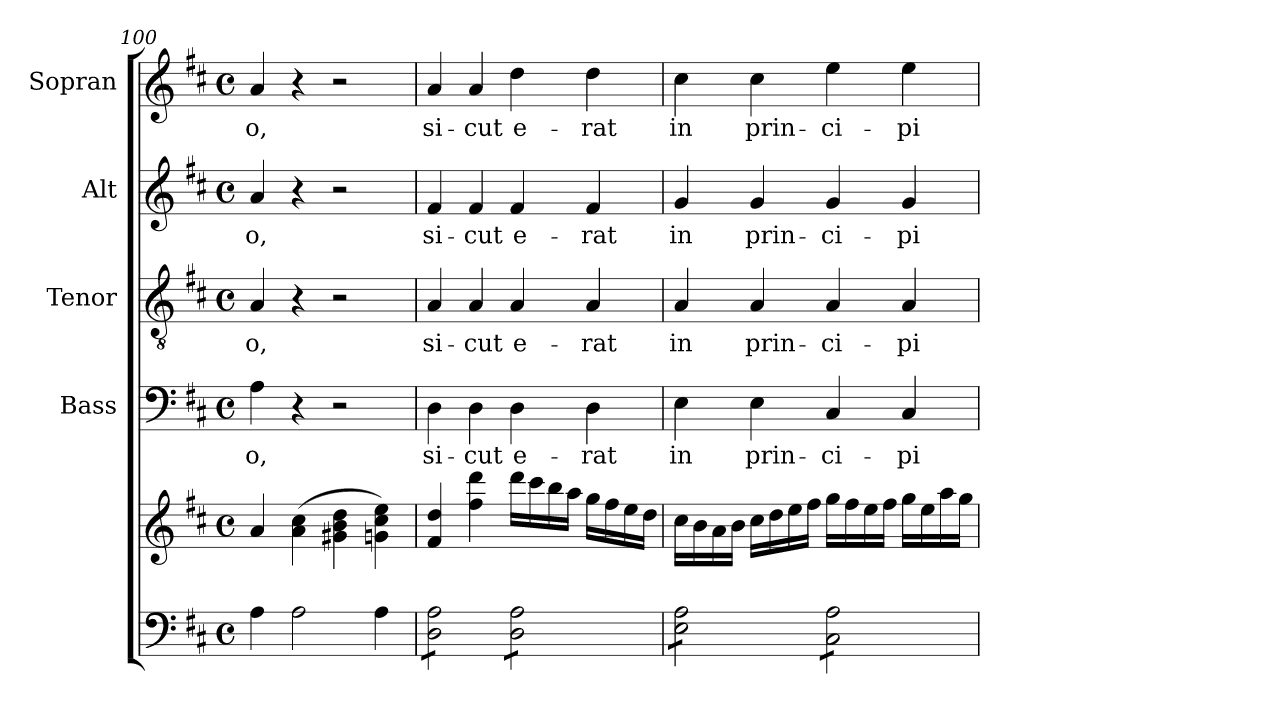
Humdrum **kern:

**kern	**kern	**kern	**text	**kern	**text	**kern	**text	**kern	**text
*part5	*part5	*part4	*part4	*part3	*part3	*part2	*part2	*part1	*part1
*staff6	*staff5	*staff4	*staff4	*staff3	*staff3	*staff2	*staff2	*staff1	*staff1
*	*	*I"Bass	*	*I"Tenor	*	*I"Alt	*	*I"Sopran	*
*	*	*I'B.	*	*I'T.	*	*I'A.	*	*I'S.	*
*clefF4	*clefG2	*clefF4	*	*clefGv2	*	*clefG2	*	*clefG2	*
*k[f#c#]	*k[f#c#]	*k[f#c#]	*	*k[f#c#]	*	*k[f#c#]	*	*k[f#c#]	*
*D:	*D:	*D:	*	*D:	*	*D:	*	*D:	*
*M4/4	*M4/4	*M4/4	*	*M4/4	*	*M4/4	*	*M4/4	*
*met(c)	*met(c)	*met(c)	*	*met(c)	*	*met(c)	*	*met(c)	*
=100	=100	=100	=100	=100	=100	=100	=100	=100	=100
!	!	!	!LO:LY:b	!	!LO:LY:b	!	!LO:LY:b	!	!LO:LY:b
4A\	4a/	4A\	-o,	4A/	-o,	4a/	-o,	4a/	-o,
2A\	(>4a\ 4cc#\	4r	.	4r	.	4r	.	4r	.
.	4g#X\ 4b\ 4dd\	2r	.	2r	.	2r	.	2r	.
4A\	4gn\ 4cc#\ 4ee\)	.	.	.	.	.	.	.	.
=101	=101	=101	=101	=101	=101	=101	=101	=101	=101
!	!	!	!LO:LY:b	!	!LO:LY:b	!	!LO:LY:b	!	!LO:LY:b
*tremolo	*	*	*	*	*	*	*	*	*
8D\ 8A\L	4f#/ 4dd/	4D\	si-	4A/	si-	4f#/	si-	4a/	si-
8D\ 8A\	.	.	.	.	.	.	.	.	.
!	!	!	!LO:LY:b	!	!LO:LY:b	!	!LO:LY:b	!	!LO:LY:b
8D\ 8A\	4ff#\ 4ddd\	4D\	-cut	4A/	-cut	4f#/	-cut	4a/	-cut
8D\ 8A\J	.	.	.	.	.	.	.	.	.
!	!	!	!LO:LY:b	!	!LO:LY:b	!	!LO:LY:b	!	!LO:LY:b
8D\ 8A\L	16ddd\LL	4D\	e-	4A/	e-	4f#/	e-	4dd\	e-
.	16ccc#\	.	.	.	.	.	.	.	.
8D\ 8A\	16bb\	.	.	.	.	.	.	.	.
.	16aa\JJ	.	.	.	.	.	.	.	.
!	!	!	!LO:LY:b	!	!LO:LY:b	!	!LO:LY:b	!	!LO:LY:b
8D\ 8A\	16gg\LL	4D\	-rat	4A/	-rat	4f#/	-rat	4dd\	-rat
.	16ff#\	.	.	.	.	.	.	.	.
8D\ 8A\J	16ee\	.	.	.	.	.	.	.	.
.	16dd\JJ	.	.	.	.	.	.	.	.
=102	=102	=102	=102	=102	=102	=102	=102	=102	=102
!	!	!	!LO:LY:b	!	!LO:LY:b	!	!LO:LY:b	!	!LO:LY:b
8E\ 8A\L	16cc#\LL	4E\	in	4A/	in	4g/	in	4cc#\	in
.	16b\	.	.	.	.	.	.	.	.
8E\ 8A\	16a\	.	.	.	.	.	.	.	.
.	16b\JJ	.	.	.	.	.	.	.	.
!	!	!	!LO:LY:b	!	!LO:LY:b	!	!LO:LY:b	!	!LO:LY:b
8E\ 8A\	16cc#\LL	4E\	prin-	4A/	prin-	4g/	prin-	4cc#\	prin-
.	16dd\	.	.	.	.	.	.	.	.
8E\ 8A\J	16ee\	.	.	.	.	.	.	.	.
.	16ff#\JJ	.	.	.	.	.	.	.	.
!	!	!	!LO:LY:b	!	!LO:LY:b	!	!LO:LY:b	!	!LO:LY:b
8C#\ 8A\L	16gg\LL	4C#/	-ci-	4A/	-ci-	4g/	-ci-	4ee\	-ci-
.	16ff#\	.	.	.	.	.	.	.	.
8C#\ 8A\	16ee\	.	.	.	.	.	.	.	.
.	16ff#\JJ	.	.	.	.	.	.	.	.
!	!	!	!LO:LY:b	!	!LO:LY:b	!	!LO:LY:b	!	!LO:LY:b
8C#\ 8A\	16gg\LL	4C#/	-pi-	4A/	-pi-	4g/	-pi-	4ee\	-pi-
.	16ee\	.	.	.	.	.	.	.	.
8C#\ 8A\J	16aa\	.	.	.	.	.	.	.	.
*Xtremolo	*	*	*	*	*	*	*	*	*
.	16gg\JJ	.	.	.	.	.	.	.	.
=	=	=	=	=	=	=	=	=	=
*-	*-	*-	*-	*-	*-	*-	*-	*-	*-
